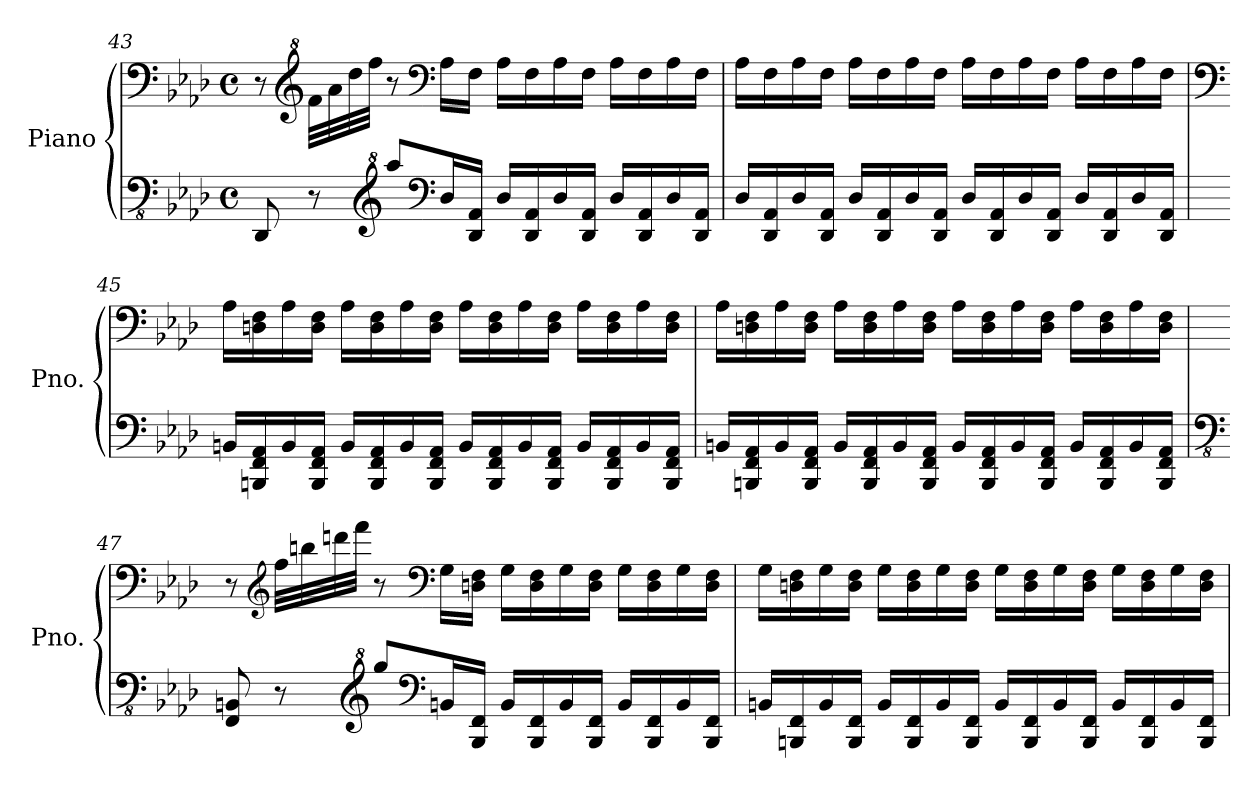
**kern	**kern
*part1	*part1
*staff2	*staff1
*I"Piano	*
*I'Pno.	*
*clefFv4	*clefF4
*k[b-e-a-d-]	*k[b-e-a-d-]
*M4/4	*M4/4
*met(c)	*met(c)
=43	=43
8DDD-/	8r
*	*clefG^2
8r	32ff\LLL
.	32aa-\
.	32ddd-\
.	32fff\JJJ
*clefG^2	*
8aaa-/L	8r
*clefF4	*clefF4
16D-/L	16A-\LL
16DD-/ 16AA-/JJ	16F\JJ
16D-/LL	16A-\LL
16DD-/ 16AA-/	16F\
16D-/	16A-\
16DD-/ 16AA-/JJ	16F\JJ
16D-/LL	16A-\LL
16DD-/ 16AA-/	16F\
16D-/	16A-\
16DD-/ 16AA-/JJ	16F\JJ
=44	=44
16D-/LL	16A-\LL
16DD-/ 16AA-/	16F\
16D-/	16A-\
16DD-/ 16AA-/JJ	16F\JJ
16D-/LL	16A-\LL
16DD-/ 16AA-/	16F\
16D-/	16A-\
16DD-/ 16AA-/JJ	16F\JJ
16D-/LL	16A-\LL
16DD-/ 16AA-/	16F\
16D-/	16A-\
16DD-/ 16AA-/JJ	16F\JJ
16D-/LL	16A-\LL
16DD-/ 16AA-/	16F\
16D-/	16A-\
16DD-/ 16AA-/JJ	16F\JJ
!!LO:LB:g=z
=45	=45
*	*clefF4
16BBn/LL	16A-\LL
16BBBn/ 16FF/ 16AA-/	16Dn\ 16F\
16BB/	16A-\
16BBB/ 16FF/ 16AA-/JJ	16D\ 16F\JJ
16BB/LL	16A-\LL
16BBB/ 16FF/ 16AA-/	16D\ 16F\
16BB/	16A-\
16BBB/ 16FF/ 16AA-/JJ	16D\ 16F\JJ
16BB/LL	16A-\LL
16BBB/ 16FF/ 16AA-/	16D\ 16F\
16BB/	16A-\
16BBB/ 16FF/ 16AA-/JJ	16D\ 16F\JJ
16BB/LL	16A-\LL
16BBB/ 16FF/ 16AA-/	16D\ 16F\
16BB/	16A-\
16BBB/ 16FF/ 16AA-/JJ	16D\ 16F\JJ
=46	=46
16BBn/LL	16A-\LL
16BBBn/ 16FF/ 16AA-/	16Dn\ 16F\
16BB/	16A-\
16BBB/ 16FF/ 16AA-/JJ	16D\ 16F\JJ
16BB/LL	16A-\LL
16BBB/ 16FF/ 16AA-/	16D\ 16F\
16BB/	16A-\
16BBB/ 16FF/ 16AA-/JJ	16D\ 16F\JJ
16BB/LL	16A-\LL
16BBB/ 16FF/ 16AA-/	16D\ 16F\
16BB/	16A-\
16BBB/ 16FF/ 16AA-/JJ	16D\ 16F\JJ
16BB/LL	16A-\LL
16BBB/ 16FF/ 16AA-/	16D\ 16F\
16BB/	16A-\
16BBB/ 16FF/ 16AA-/JJ	16D\ 16F\JJ
=47	=47
*clefFv4	*
8FFF/ 8BBBn/	8r
*	*clefG2
8r	32ff\LLL
.	32bbn\
.	32dddn\
.	32fff\JJJ
*clefG^2	*
8ggg/L	8r
*clefF4	*clefF4
16BBn/L	16G\LL
16BBB/ 16FF/JJ	16Dn\ 16F\JJ
16BB/LL	16G\LL
16BBB/ 16FF/	16D\ 16F\
16BB/	16G\
16BBB/ 16FF/JJ	16D\ 16F\JJ
16BB/LL	16G\LL
16BBB/ 16FF/	16D\ 16F\
16BB/	16G\
16BBB/ 16FF/JJ	16D\ 16F\JJ
!!LO:PB:g=z
=48	=48
16BBn/LL	16G\LL
16BBBn/ 16FF/	16Dn\ 16F\
16BB/	16G\
16BBB/ 16FF/JJ	16D\ 16F\JJ
16BB/LL	16G\LL
16BBB/ 16FF/	16D\ 16F\
16BB/	16G\
16BBB/ 16FF/JJ	16D\ 16F\JJ
16BB/LL	16G\LL
16BBB/ 16FF/	16D\ 16F\
16BB/	16G\
16BBB/ 16FF/JJ	16D\ 16F\JJ
16BB/LL	16G\LL
16BBB/ 16FF/	16D\ 16F\
16BB/	16G\
16BBB/ 16FF/JJ	16D\ 16F\JJ
=	=
*-	*-
